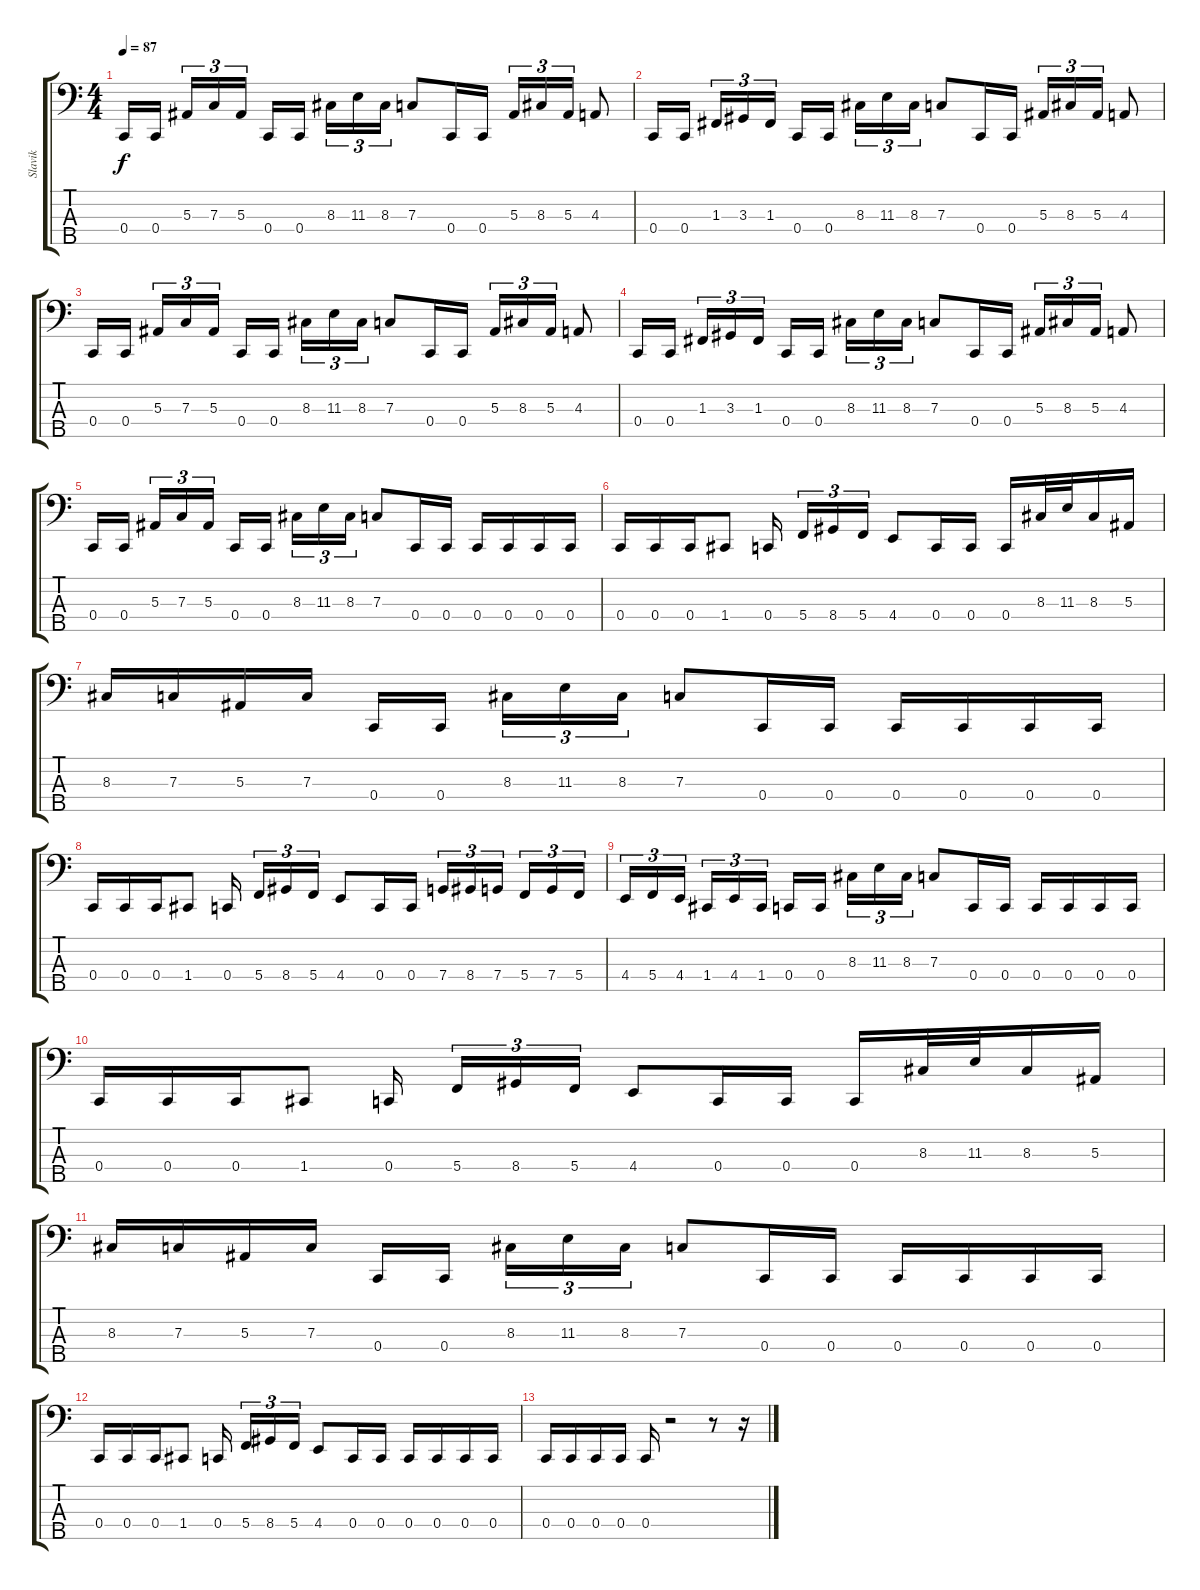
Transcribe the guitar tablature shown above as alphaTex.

\track ("Slavik" "Slavik") {instrument electricbassfinger}
\staff {score tabs}
\tuning (Eb2 Bb1 F1 C1 G0) {hide}
\ts (4 4)
\tempo 87
\clef f4
\ks c
0.4.16{dy f} 0.4.16{beam splitsecondary} 5.3.16{tu (3 2)} 7.3.16{tu (3 2)} 5.3.16{tu (3 2)} 0.4.16 0.4.16{beam splitsecondary} 8.3.16{tu (3 2)} 11.3.16{tu (3 2)} 8.3.16{tu (3 2)} 7.3.8 0.4.16 0.4.16 5.3.16{tu (3 2)} 8.3.16{tu (3 2)} 5.3.16{tu (3 2)} 4.3.8 |
0.4.16 0.4.16{beam splitsecondary} 1.3.16{tu (3 2)} 3.3.16{tu (3 2)} 1.3.16{tu (3 2)} 0.4.16 0.4.16{beam splitsecondary} 8.3.16{tu (3 2)} 11.3.16{tu (3 2)} 8.3.16{tu (3 2)} 7.3.8 0.4.16 0.4.16 5.3.16{tu (3 2)} 8.3.16{tu (3 2)} 5.3.16{tu (3 2)} 4.3.8 |
0.4.16 0.4.16{beam splitsecondary} 5.3.16{tu (3 2)} 7.3.16{tu (3 2)} 5.3.16{tu (3 2)} 0.4.16 0.4.16{beam splitsecondary} 8.3.16{tu (3 2)} 11.3.16{tu (3 2)} 8.3.16{tu (3 2)} 7.3.8 0.4.16 0.4.16 5.3.16{tu (3 2)} 8.3.16{tu (3 2)} 5.3.16{tu (3 2)} 4.3.8 |
0.4.16 0.4.16{beam splitsecondary} 1.3.16{tu (3 2)} 3.3.16{tu (3 2)} 1.3.16{tu (3 2)} 0.4.16 0.4.16{beam splitsecondary} 8.3.16{tu (3 2)} 11.3.16{tu (3 2)} 8.3.16{tu (3 2)} 7.3.8 0.4.16 0.4.16 5.3.16{tu (3 2)} 8.3.16{tu (3 2)} 5.3.16{tu (3 2)} 4.3.8 |
0.4.16 0.4.16{beam splitsecondary} 5.3.16{tu (3 2)} 7.3.16{tu (3 2)} 5.3.16{tu (3 2)} 0.4.16 0.4.16{beam splitsecondary} 8.3.16{tu (3 2)} 11.3.16{tu (3 2)} 8.3.16{tu (3 2)} 7.3.8 0.4.16 0.4.16 0.4.16 0.4.16 0.4.16 0.4.16 |
0.4.16 0.4.16 0.4.16 1.4.8 0.4.16{beam splitsecondary} 5.4.16{tu (3 2)} 8.4.16{tu (3 2)} 5.4.16{tu (3 2)} 4.4.8 0.4.16 0.4.16 0.4.16 8.3.32 11.3.32 8.3.16 5.3.16 |
8.3.16 7.3.16 5.3.16 7.3.16 0.4.16 0.4.16{beam splitsecondary} 8.3.16{tu (3 2)} 11.3.16{tu (3 2)} 8.3.16{tu (3 2)} 7.3.8 0.4.16 0.4.16 0.4.16 0.4.16 0.4.16 0.4.16 |
0.4.16 0.4.16 0.4.16 1.4.8 0.4.16{beam splitsecondary} 5.4.16{tu (3 2)} 8.4.16{tu (3 2)} 5.4.16{tu (3 2)} 4.4.8 0.4.16 0.4.16 7.4.16{tu (3 2)} 8.4.16{tu (3 2)} 7.4.16{tu (3 2) beam splitsecondary} 5.4.16{tu (3 2)} 7.4.16{tu (3 2)} 5.4.16{tu (3 2)} |
4.4.16{tu (3 2)} 5.4.16{tu (3 2)} 4.4.16{tu (3 2) beam splitsecondary} 1.4.16{tu (3 2)} 4.4.16{tu (3 2)} 1.4.16{tu (3 2)} 0.4.16 0.4.16{beam splitsecondary} 8.3.16{tu (3 2)} 11.3.16{tu (3 2)} 8.3.16{tu (3 2)} 7.3.8 0.4.16 0.4.16 0.4.16 0.4.16 0.4.16 0.4.16 |
0.4.16 0.4.16 0.4.16 1.4.8 0.4.16{beam splitsecondary} 5.4.16{tu (3 2)} 8.4.16{tu (3 2)} 5.4.16{tu (3 2)} 4.4.8 0.4.16 0.4.16 0.4.16 8.3.32 11.3.32 8.3.16 5.3.16 |
8.3.16 7.3.16 5.3.16 7.3.16 0.4.16 0.4.16{beam splitsecondary} 8.3.16{tu (3 2)} 11.3.16{tu (3 2)} 8.3.16{tu (3 2)} 7.3.8 0.4.16 0.4.16 0.4.16 0.4.16 0.4.16 0.4.16 |
0.4.16 0.4.16 0.4.16 1.4.8 0.4.16{beam splitsecondary} 5.4.16{tu (3 2)} 8.4.16{tu (3 2)} 5.4.16{tu (3 2)} 4.4.8 0.4.16 0.4.16 0.4.16 0.4.16 0.4.16 0.4.16 |
0.4.16 0.4.16 0.4.16 0.4.16 0.4.16 r.2 r.8 r.16
